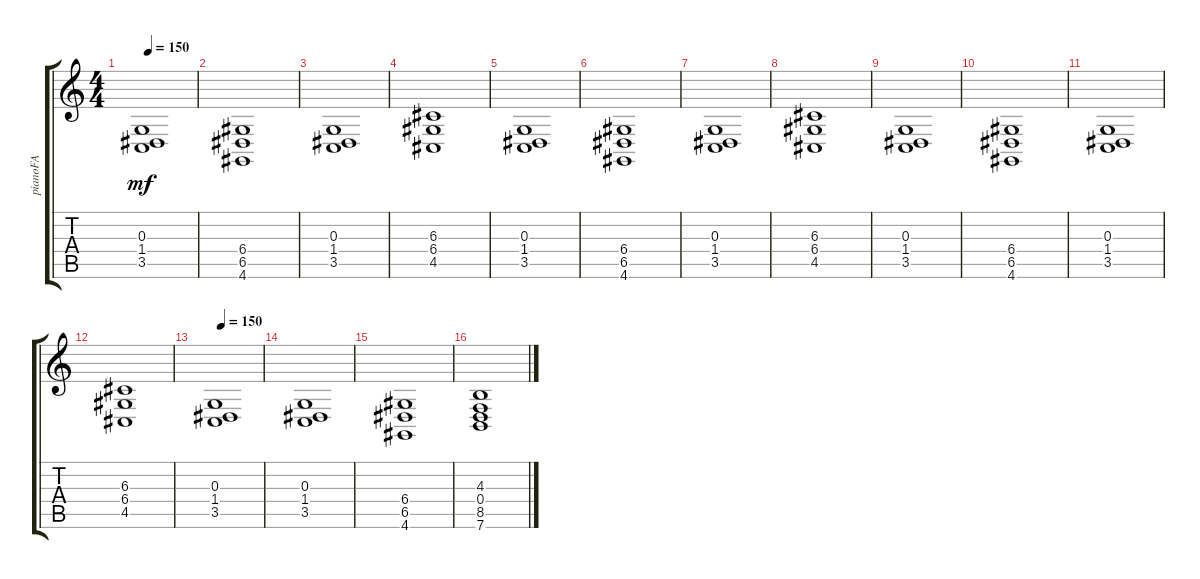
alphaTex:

\track ("pianoFA" "pianoFA") {instrument stringensemble1}
\staff {score tabs}
\tuning (E4 B3 G3 D3 A2 E2) {hide}
\ts (4 4)
\tempo 150
\tempo 140
\tempo 150
\clef g2
\ks c
(0.3 1.4 3.5).1{dy mf instrument stringensemble1} |
(6.4 6.5 4.6).1 |
(0.3 1.4 3.5).1 |
(6.3 6.4 4.5).1 |
(0.3 1.4 3.5).1 |
(6.4 6.5 4.6).1 |
(0.3 1.4 3.5).1 |
(6.3 6.4 4.5).1 |
(0.3 1.4 3.5).1 |
(6.4 6.5 4.6).1 |
(0.3 1.4 3.5).1 |
(6.3 6.4 4.5).1 |
\tempo 150
(0.3 1.4 3.5).1 |
(0.3 1.4 3.5).1 |
(6.4 6.5 4.6).1 |
(4.3 0.4 8.5 7.6).1
